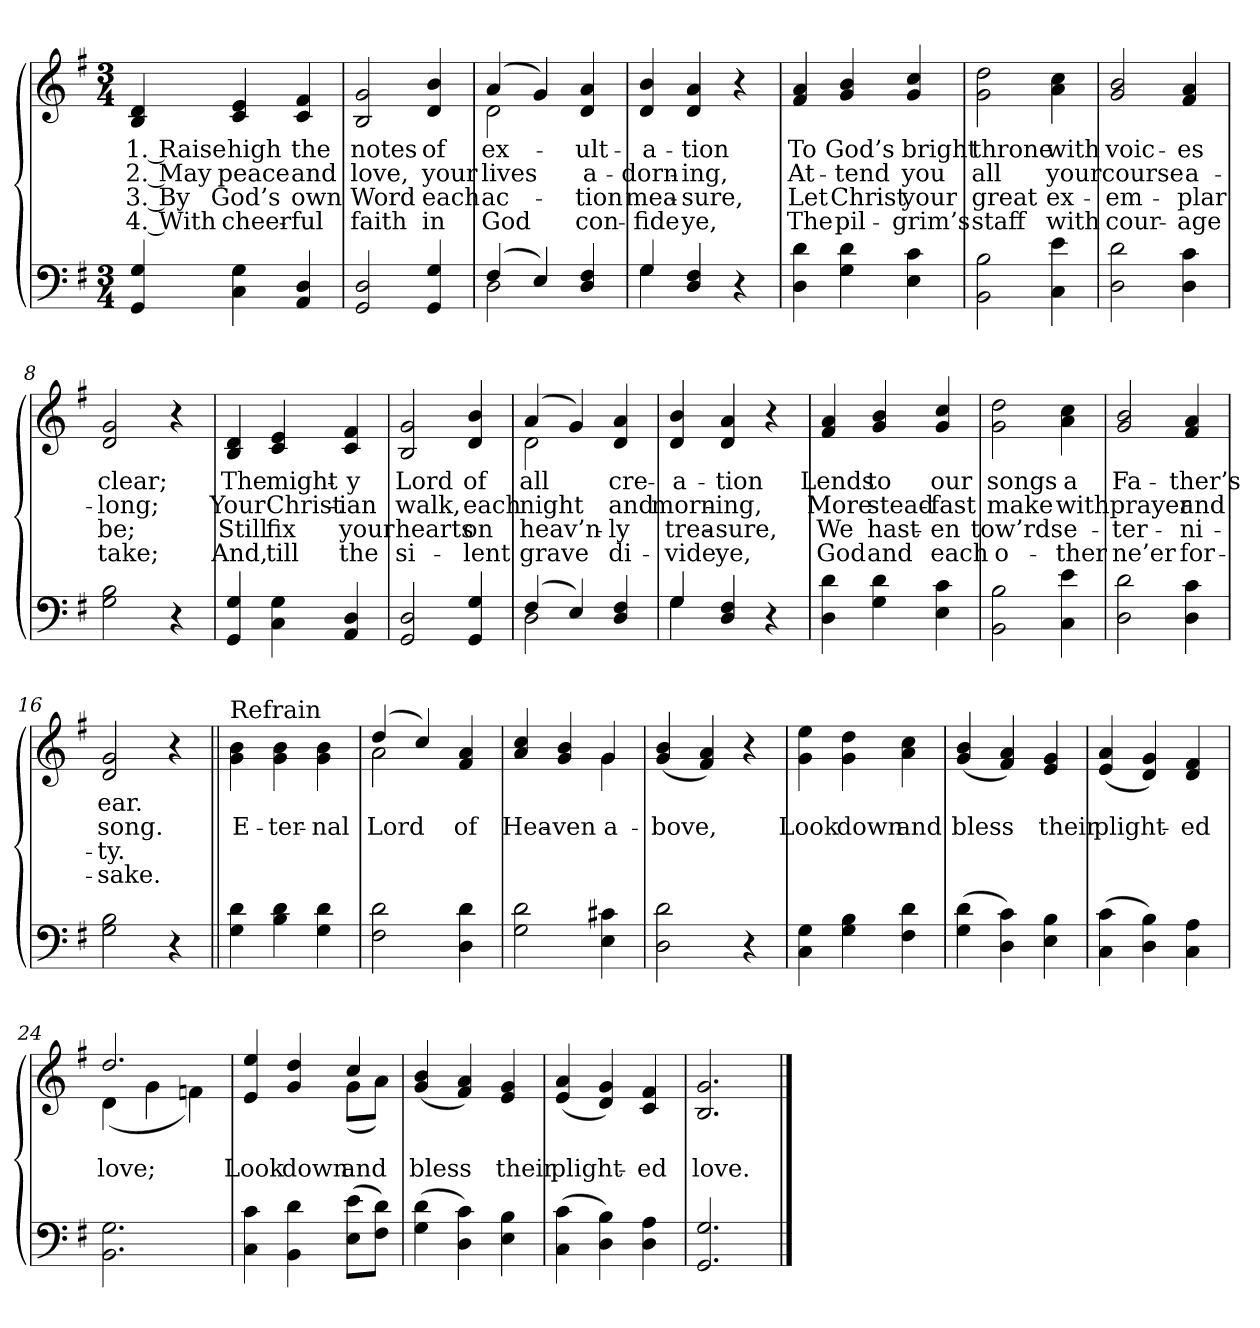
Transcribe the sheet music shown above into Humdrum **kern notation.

**kern	**kern	**text	**text	**text	**text
*part2	*part1	*part1	*part1	*part1	*part1
*staff2	*staff1	*staff1	*staff1	*staff1	*staff1
*clefF4	*clefG2	*	*	*	*
*k[f#]	*k[f#]	*	*	*	*
*G:	*G:	*	*	*	*
*M3/4	*M3/4	*	*	*	*
=1	=1	=1	=1	=1	=1
!	!	!LO:LY:b	!LO:LY:b	!LO:LY:b	!LO:LY:b
4GG/ 4G/	4B/ 4d/	1. Raise	2. May	3. By	4. With
!	!	!LO:LY:b	!LO:LY:b	!LO:LY:b	!LO:LY:b
4C\ 4G\	4c/ 4e/	high	peace	God’s	cheer-
!	!	!LO:LY:b	!LO:LY:b	!LO:LY:b	!LO:LY:b
4AA/ 4D/	4c/ 4f#/	the	and	own	-ful
=2	=2	=2	=2	=2	=2
!	!	!LO:LY:b	!LO:LY:b	!LO:LY:b	!LO:LY:b
2GG/ 2D/	2B/ 2g/	notes	love,	Word	faith
!	!	!LO:LY:b	!LO:LY:b	!LO:LY:b	!LO:LY:b
4GG/ 4G/	4d/ 4b/	of	your	each	in
=3	=3	=3	=3	=3	=3
*^	*	*	*	*	*
!	!	!	!LO:LY:b	!LO:LY:b	!LO:LY:b	!LO:LY:b
*	*	*^	*	*	*	*
(>4F#/	2D\	(>4a/	2d\	ex-	lives	ac-	God
4E/)	.	4g/)	.	.	.	.	.
!	!	!	!	!LO:LY:b	!LO:LY:b	!LO:LY:b	!LO:LY:b
4D/ 4F#/	4ryy	4d/ 4a/	4ryy	-ult-	a-	-tion	con-
=4	=4	=4	=4	=4	=4	=4	=4
!	!	!	!	!LO:LY:b	!LO:LY:b	!LO:LY:b	!LO:LY:b
*	*	*v	*v	*	*	*	*
4G/	4G\	4d/ 4b/	-a-	-dorn-	mea-	-fide
!	!	!	!LO:LY:b	!LO:LY:b	!LO:LY:b	!LO:LY:b
4D/ 4F#/	2ryy	4d/ 4a/	-tion	-ing,	-sure,	ye,
4r	.	4r	.	.	.	.
*v	*v	*	*	*	*	*
=5	=5	=5	=5	=5	=5
!	!	!LO:LY:b	!LO:LY:b	!LO:LY:b	!LO:LY:b
4D\ 4d\	4f#/ 4a/	To	At-	Let	The
!	!	!LO:LY:b	!LO:LY:b	!LO:LY:b	!LO:LY:b
4G\ 4d\	4g/ 4b/	God’s	-tend	Christ	pil-
!	!	!LO:LY:b	!LO:LY:b	!LO:LY:b	!LO:LY:b
4E\ 4c\	4g/ 4cc/	bright	you	your	-grim’s
=6	=6	=6	=6	=6	=6
!	!	!LO:LY:b	!LO:LY:b	!LO:LY:b	!LO:LY:b
2BB\ 2B\	2g\ 2dd\	throne	all	great	staff
!	!	!LO:LY:b	!LO:LY:b	!LO:LY:b	!LO:LY:b
4C\ 4e\	4a\ 4cc\	with	your	ex-	with
!!LO:LB:g=z
=7	=7	=7	=7	=7	=7
!	!	!LO:LY:b	!LO:LY:b	!LO:LY:b	!LO:LY:b
2D\ 2d\	2g/ 2b/	voic-	course	-em-	cour-
!	!	!LO:LY:b	!LO:LY:b	!LO:LY:b	!LO:LY:b
4D\ 4c\	4f#/ 4a/	-es	a-	-plar	-age
=8	=8	=8	=8	=8	=8
!	!	!LO:LY:b	!LO:LY:b	!LO:LY:b	!LO:LY:b
2G\ 2B\	2d/ 2g/	clear;	-long;	be;	take;
4r	4r	.	.	.	.
=9	=9	=9	=9	=9	=9
!	!	!LO:LY:b	!LO:LY:b	!LO:LY:b	!LO:LY:b
4GG/ 4G/	4B/ 4d/	The	Your	Still	And,
!	!	!LO:LY:b	!LO:LY:b	!LO:LY:b	!LO:LY:b
4C\ 4G\	4c/ 4e/	might-	Christ-	fix	till
!	!	!LO:LY:b	!LO:LY:b	!LO:LY:b	!LO:LY:b
4AA/ 4D/	4c/ 4f#/	-y	-ian	your	the
=10	=10	=10	=10	=10	=10
!	!	!LO:LY:b	!LO:LY:b	!LO:LY:b	!LO:LY:b
2GG/ 2D/	2B/ 2g/	Lord	walk,	hearts	si-
!	!	!LO:LY:b	!LO:LY:b	!LO:LY:b	!LO:LY:b
4GG/ 4G/	4d/ 4b/	of	each	on	-lent
=11	=11	=11	=11	=11	=11
*^	*	*	*	*	*
!	!	!	!LO:LY:b	!LO:LY:b	!LO:LY:b	!LO:LY:b
*	*	*^	*	*	*	*
(>4F#/	2D\	(>4a/	2d\	all	night	heav’n-	grave
4E/)	.	4g/)	.	.	.	.	.
!	!	!	!	!LO:LY:b	!LO:LY:b	!LO:LY:b	!LO:LY:b
4D/ 4F#/	4ryy	4d/ 4a/	4ryy	cre-	and	-ly	di-
=12	=12	=12	=12	=12	=12	=12	=12
!	!	!	!	!LO:LY:b	!LO:LY:b	!LO:LY:b	!LO:LY:b
*	*	*v	*v	*	*	*	*
4G/	4G\	4d/ 4b/	-a-	morn-	trea-	-vide
!	!	!	!LO:LY:b	!LO:LY:b	!LO:LY:b	!LO:LY:b
4D/ 4F#/	2ryy	4d/ 4a/	-tion	-ing,	-sure,	ye,
4r	.	4r	.	.	.	.
*v	*v	*	*	*	*	*
=13	=13	=13	=13	=13	=13
!	!	!LO:LY:b	!LO:LY:b	!LO:LY:b	!LO:LY:b
4D\ 4d\	4f#/ 4a/	Lends	More	We	God
!	!	!LO:LY:b	!LO:LY:b	!LO:LY:b	!LO:LY:b
4G\ 4d\	4g/ 4b/	to	stead-	hast-	and
!	!	!LO:LY:b	!LO:LY:b	!LO:LY:b	!LO:LY:b
4E\ 4c\	4g/ 4cc/	our	-fast	-en	each
!!LO:LB:g=z
=14	=14	=14	=14	=14	=14
!	!	!LO:LY:b	!LO:LY:b	!LO:LY:b	!LO:LY:b
2BB\ 2B\	2g\ 2dd\	songs	make	tow’rds	o-
!	!	!LO:LY:b	!LO:LY:b	!LO:LY:b	!LO:LY:b
4C\ 4e\	4a\ 4cc\	a	with	e-	-ther
=15	=15	=15	=15	=15	=15
!	!	!LO:LY:b	!LO:LY:b	!LO:LY:b	!LO:LY:b
2D\ 2d\	2g/ 2b/	Fa-	prayer	-ter-	ne’er
!	!	!LO:LY:b	!LO:LY:b	!LO:LY:b	!LO:LY:b
4D\ 4c\	4f#/ 4a/	-ther’s	and	-ni-	for-
=16	=16	=16	=16	=16	=16
!	!	!LO:LY:b	!LO:LY:b	!LO:LY:b	!LO:LY:b
2G\ 2B\	2d/ 2g/	ear.	song.	-ty.	-sake.
4r	4r	.	.	.	.
=17||	=17||	=17||	=17||	=17||	=17||
!	!LO:TX:a:t=Refrain	!	!	!	!
!	!	!	!LO:LY:b	!	!
4G\ 4d\	4g\ 4b\	.	E-	.	.
!	!	!	!LO:LY:b	!	!
4B\ 4d\	4g\ 4b\	.	-ter-	.	.
!	!	!	!LO:LY:b	!	!
4G\ 4d\	4g\ 4b\	.	-nal	.	.
=18	=18	=18	=18	=18	=18
!	!	!	!LO:LY:b	!	!
*	*^	*	*	*	*
2F#\ 2d\	(>4dd/	2a\	.	Lord	.	.
.	4cc/)	.	.	.	.	.
!	!	!	!	!LO:LY:b	!	!
4D\ 4d\	4f#/ 4a/	4ryy	.	of	.	.
=19	=19	=19	=19	=19	=19	=19
!	!	!	!	!LO:LY:b	!	!
2G\ 2d\	4a/ 4cc/	2ryy	.	Hea-	.	.
!	!	!	!	!LO:LY:b	!	!
.	4g/ 4b/	.	.	-ven	.	.
!	!	!	!	!LO:LY:b	!	!
4E\ 4c#X\	4g/	4g\	.	a-	.	.
=20	=20	=20	=20	=20	=20	=20
!	!	!	!	!LO:LY:b	!	!
*	*v	*v	*	*	*	*
2D\ 2d\	(<4g/ 4b/	.	-bove,	.	.
.	4f#/ 4a/)	.	.	.	.
4r	4r	.	.	.	.
=21	=21	=21	=21	=21	=21
!	!	!	!LO:LY:b	!	!
4C\ 4G\	4g\ 4ee\	.	Look	.	.
!	!	!	!LO:LY:b	!	!
4G\ 4B\	4g\ 4dd\	.	down	.	.
!	!	!	!LO:LY:b	!	!
4F#\ 4d\	4a\ 4cc\	.	and	.	.
!!LO:LB:g=z
=22	=22	=22	=22	=22	=22
!	!	!	!LO:LY:b	!	!
(>4G\ 4d\	(<4g/ 4b/	.	bless	.	.
4D\ 4c\)	4f#/ 4a/)	.	.	.	.
!	!	!	!LO:LY:b	!	!
4E\ 4B\	4e/ 4g/	.	their	.	.
=23	=23	=23	=23	=23	=23
!	!	!	!LO:LY:b	!	!
(>4C\ 4c\	(<4e/ 4a/	.	plight-	.	.
4D\ 4B\)	4d/ 4g/)	.	.	.	.
!	!	!	!LO:LY:b	!	!
4C\ 4A\	4d/ 4f#/	.	-ed	.	.
=24	=24	=24	=24	=24	=24
!	!	!	!LO:LY:b	!	!
*	*^	*	*	*	*
2.BB\ 2.G\	2.dd/	(<4d\	.	love;	.	.
.	.	4g\	.	.	.	.
.	.	4fn\)	.	.	.	.
=25	=25	=25	=25	=25	=25	=25
!	!	!	!	!LO:LY:b	!	!
4C\ 4c\	4e/ 4ee/	2ryy	.	Look	.	.
!	!	!	!	!LO:LY:b	!	!
4BB\ 4d\	4g/ 4dd/	.	.	down	.	.
!	!	!	!	!LO:LY:b	!	!
(>8E\ 8e\L	4cc/	(<8g\L	.	and	.	.
8F#\ 8d\J)	.	8a\J)	.	.	.	.
=26	=26	=26	=26	=26	=26	=26
!	!	!	!	!LO:LY:b	!	!
*	*v	*v	*	*	*	*
(>4G\ 4d\	(<4g/ 4b/	.	bless	.	.
4D\ 4c\)	4f#/ 4a/)	.	.	.	.
!	!	!	!LO:LY:b	!	!
4E\ 4B\	4e/ 4g/	.	their	.	.
=27	=27	=27	=27	=27	=27
!	!	!	!LO:LY:b	!	!
(>4C\ 4c\	(<4e/ 4a/	.	plight-	.	.
4D\ 4B\)	4d/ 4g/)	.	.	.	.
!	!	!	!LO:LY:b	!	!
4D\ 4A\	4c/ 4f#/	.	-ed	.	.
=28	=28	=28	=28	=28	=28
!	!	!	!LO:LY:b	!	!
2.GG/ 2.G/	2.B/ 2.g/	.	love.	.	.
==	==	==	==	==	==
*-	*-	*-	*-	*-	*-
